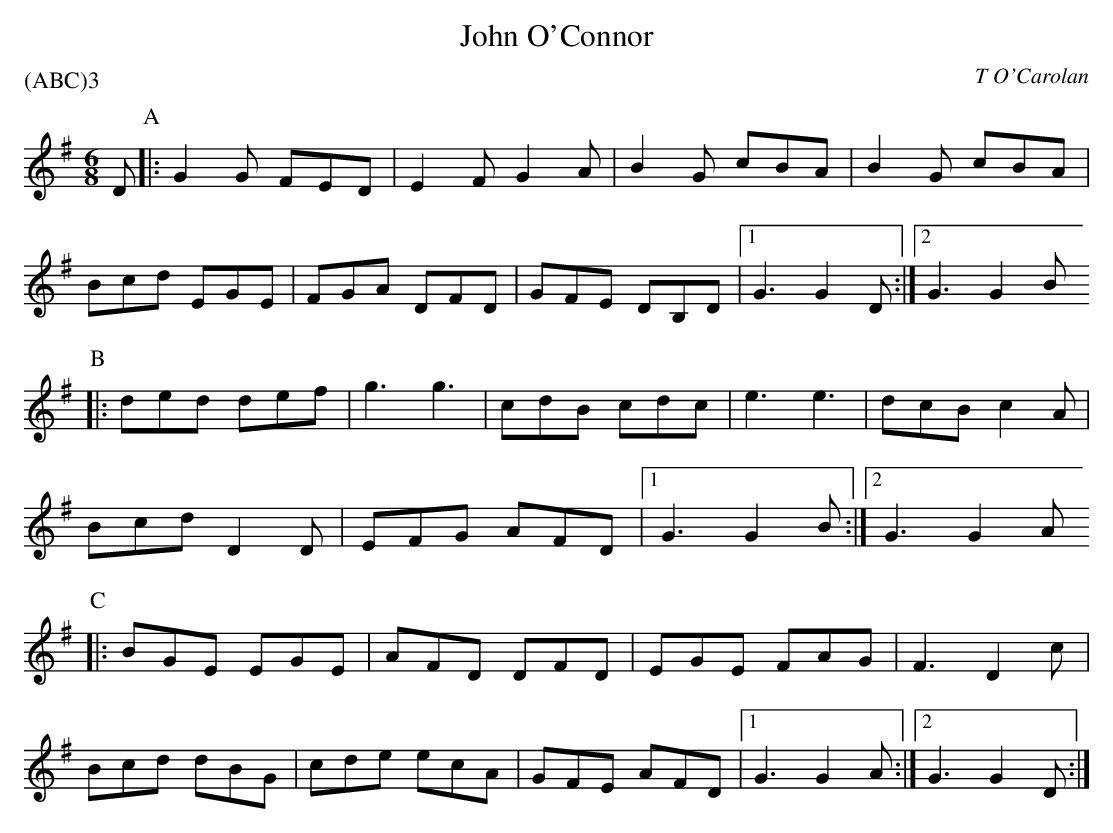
X:1
T:John O'Connor
P:(ABC)3
M:6/8
L:1/8
C:T O'Carolan
K:G Major
D \
P:A
|:   G2G FED  |  E2F G2A  |   B2G cBA    |   B2G cBA    |
 Bcd EGE      |  FGA DFD  |   GFE DB,D   |1 G3 G2 D    :|2 G3 G2 B
P:B
|:   ded def  |  g3 g3    |   cdB cdc    |  e3 e3       | dcB c2A      |
Bcd D2D       |  EFG AFD  |1  G3 G2 B   :|2  G3 G2 A
P:C
|:   BGE EGE  |  AFD DFD  |   EGE FAG    |   F3 D2c     |
 Bcd dBG      |  cde ecA  |   GFE AFD    |1  G3 G2 A   :|2   G3 G2 D  :|
